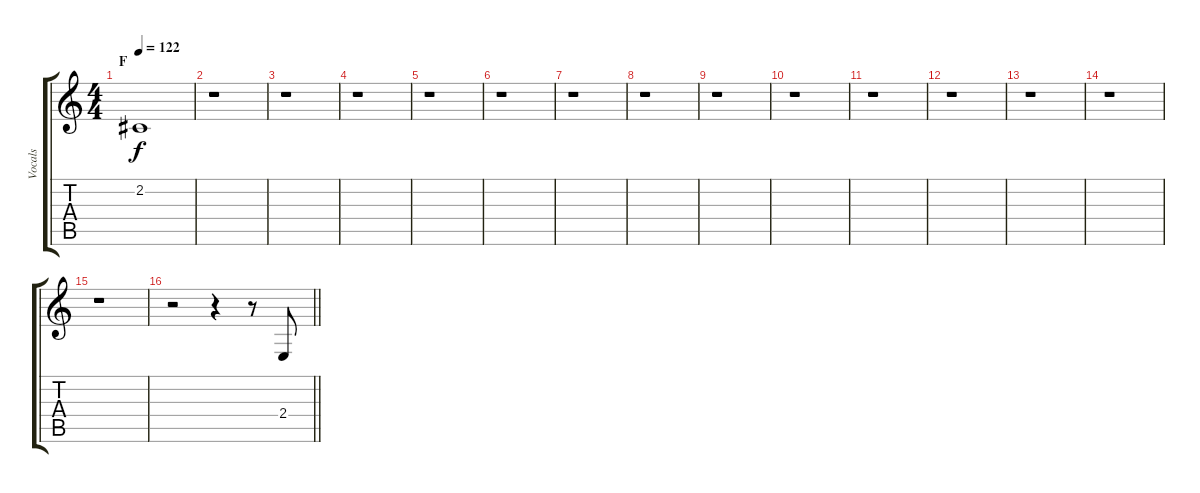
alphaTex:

\track ("Vocals" "Vocals") {instrument tenorsax}
\staff {score tabs}
\tuning (E4 B3 G3 D3 A2 E2) {hide}
\ts (4 4)
\section ("" "F")
\tempo 122
\clef g2
\ks c
2.2.1{dy f} |
r.1 |
r.1 |
r.1 |
r.1 |
r.1 |
r.1 |
r.1 |
r.1 |
r.1 |
r.1 |
r.1 |
r.1 |
r.1 |
r.1 |
\barLineRight lightlight
r.2 r.4 r.8 2.4.8
